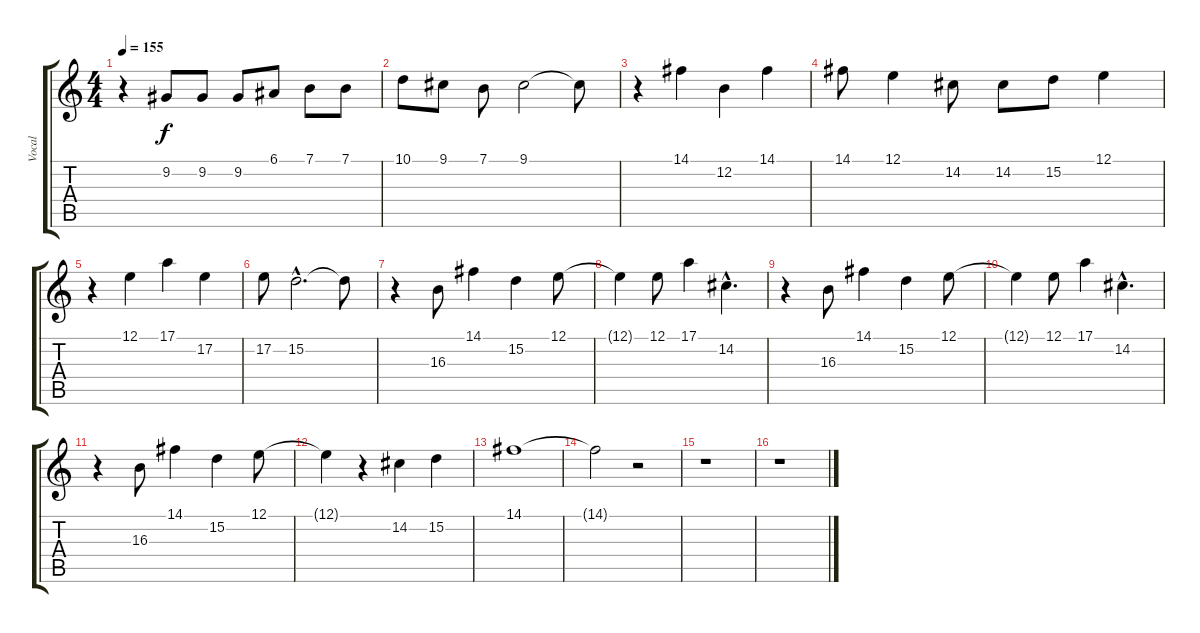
\track ("Vocal" "Vocal") {instrument clarinet}
\staff {score tabs}
\tuning (E4 B3 G3 D3 A2 E2) {hide}
\ts (4 4)
\tempo 155
\clef g2
\ks c
r.4{dy f} 9.2.8 9.2.8 9.2.8 6.1.8 7.1.8 7.1.8 |
10.1.8 9.1.8 7.1.8 9.1.2 9.1{t}.8 |
r.4 14.1.4 12.2.4 14.1.4 |
14.1.8 12.1.4 14.2.8 14.2.8 15.2.8 12.1.4 |
r.4 12.1.4 17.1.4 17.2.4 |
17.2.8 15.2{hac}.2{d} 15.2{t}.8 |
r.4 16.3.8 14.1.4 15.2.4 12.1.8 |
12.1{t}.4 12.1.8 17.1.4 14.2{hac}.4{d} |
r.4 16.3.8 14.1.4 15.2.4 12.1.8 |
12.1{t}.4 12.1.8 17.1.4 14.2{hac}.4{d} |
r.4 16.3.8 14.1.4 15.2.4 12.1.8 |
12.1{t}.4 r.4 14.2.4 15.2.4 |
14.1.1 |
14.1{t}.2 r.2 |
r.1 |
r.1
